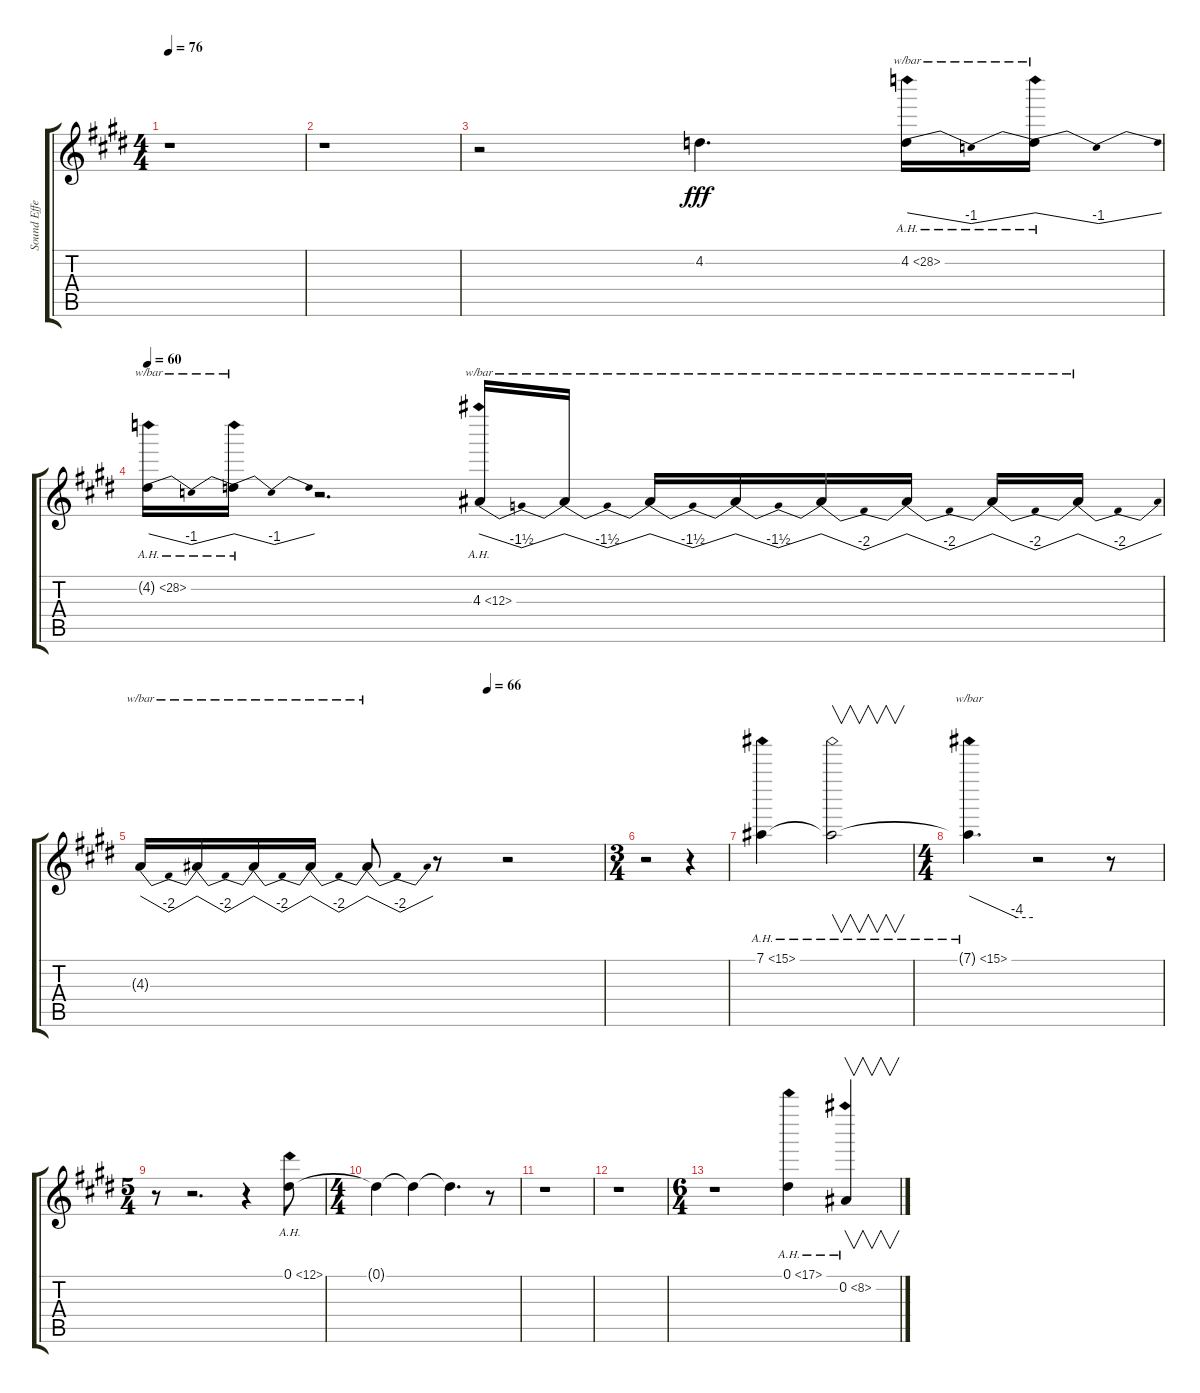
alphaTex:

\track ("Sound Effect" "Sound Effe") {instrument distortionguitar}
\staff {score tabs}
\tuning (Eb4 Bb3 Gb3 Db3 Ab2 Eb2) {hide}
\ts (4 4)
\tempo 76
\clef g2
\ks e
r.1{dy fff} |
r.1 |
r.2 4.2.4{d} 4.2{ah 24}.16{tbe (dip default 0 0 30 -4 60 0)} 4.2{ah 24 t}.16{tbe (dip default 0 0 30 -4 60 0)} |
\tempo 60
4.2{ah 24 t}.16{tbe (dip default 0 0 30 -4 60 0)} 4.2{ah 24 t}.16{tbe (dip default 0 0 30 -4 60 0)} r.2{d} 4.3{ah 8}.16{tbe (dip default 0 0 30 -6 60 0)} 4.3{t}.16{tbe (dip default 0 0 30 -6 60 0)} 4.3{t}.16{tbe (dip default 0 0 30 -6 60 0)} 4.3{t}.16{tbe (dip default 0 0 30 -6 60 0)} 4.3{t}.16{tbe (dip default 0 0 30 -8 60 0)} 4.3{t}.16{tbe (dip default 0 0 30 -8 60 0)} 4.3{t}.16{tbe (dip default 0 0 30 -8 60 0)} 4.3{t}.16{tbe (dip default 0 0 30 -8 60 0)} |
\tempo (66 0.75)
4.3{t}.16{tbe (dip default 0 0 30 -8 60 0)} 4.3{t}.16{tbe (dip default 0 0 30 -8 60 0)} 4.3{t}.16{tbe (dip default 0 0 30 -8 60 0)} 4.3{t}.16{tbe (dip default 0 0 30 -8 60 0)} 4.3{t}.8{tbe (dip default 0 0 30 -8 60 0)} r.8 r.2 |
\ts (3 4)
r.2 r.4 |
7.1{ah 8}.4 7.1{ah 8 t}.2{v} |
\ts (4 4)
7.1{ah 8 t}.4{d tbe (custom default 0 0 45 -16 60 -16)} r.2 r.8 |
\ts (5 4)
r.8 r.2{d} r.4 0.1{ah 12}.8 |
\ts (4 4)
0.1{t}.4 0.1{t}.4 0.1{t}.4{d} r.8 |
r.1 |
r.1 |
\ts (6 4)
r.1 0.1{ah 17}.4 0.2{ah 8}.4{v}
